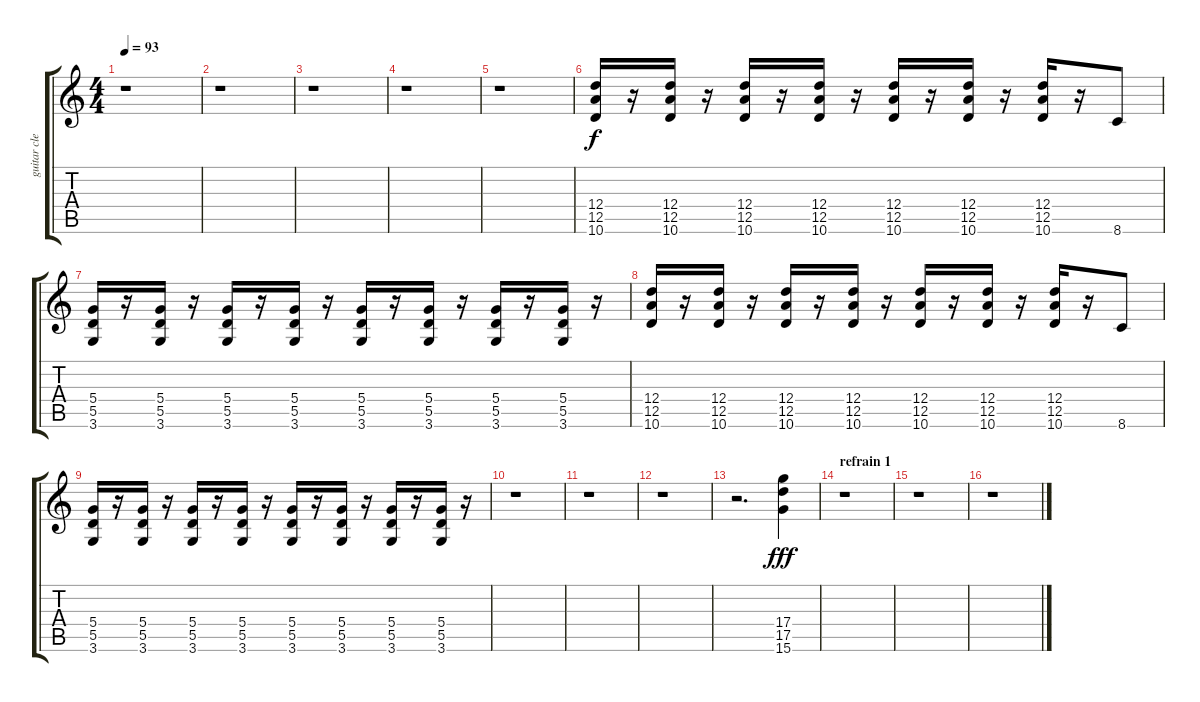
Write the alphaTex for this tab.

\track ("guitar clean" "guitar cle") {instrument electricguitarclean}
\staff {score tabs}
\tuning (E4 B3 G3 D3 A2 E2) {hide}
\ts (4 4)
\tempo 93
\clef g2
\ks c
r.1{dy f} |
r.1 |
r.1 |
r.1 |
r.1 |
(12.4 12.5 10.6).16 r.16 (12.4 12.5 10.6).16 r.16 (12.4 12.5 10.6).16 r.16 (12.4 12.5 10.6).16 r.16 (12.4 12.5 10.6).16 r.16 (12.4 12.5 10.6).16 r.16 (12.4 12.5 10.6).16 r.16 8.6.8 |
(5.4 5.5 3.6).16 r.16 (5.4 5.5 3.6).16 r.16 (5.4 5.5 3.6).16 r.16 (5.4 5.5 3.6).16 r.16 (5.4 5.5 3.6).16 r.16 (5.4 5.5 3.6).16 r.16 (5.4 5.5 3.6).16 r.16 (5.4 5.5 3.6).16 r.16 |
(12.4 12.5 10.6).16 r.16 (12.4 12.5 10.6).16 r.16 (12.4 12.5 10.6).16 r.16 (12.4 12.5 10.6).16 r.16 (12.4 12.5 10.6).16 r.16 (12.4 12.5 10.6).16 r.16 (12.4 12.5 10.6).16 r.16 8.6.8 |
(5.4 5.5 3.6).16 r.16 (5.4 5.5 3.6).16 r.16 (5.4 5.5 3.6).16 r.16 (5.4 5.5 3.6).16 r.16 (5.4 5.5 3.6).16 r.16 (5.4 5.5 3.6).16 r.16 (5.4 5.5 3.6).16 r.16 (5.4 5.5 3.6).16 r.16 |
r.1 |
r.1 |
r.1 |
r.2{d} (17.4 17.5 15.6).4{dy fff} |
\section ("" "refrain 1")
r.1 |
r.1 |
r.1
